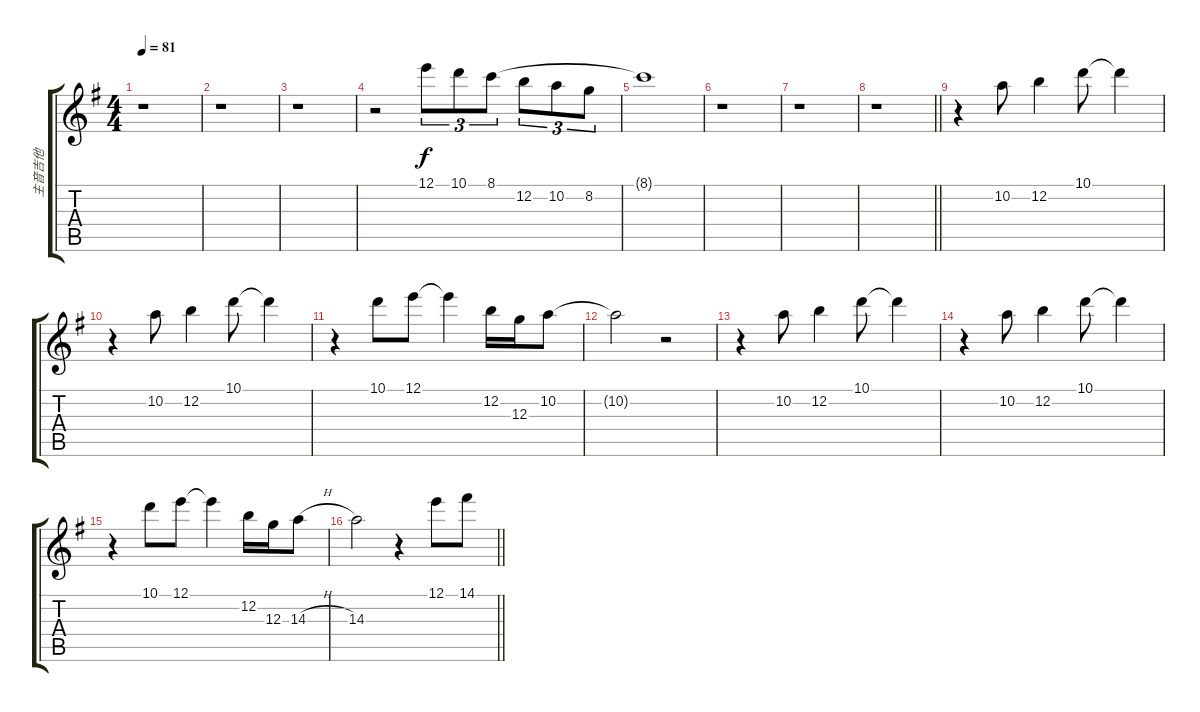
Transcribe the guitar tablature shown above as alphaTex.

\track ("主音吉他" "主音吉他") {instrument distortionguitar}
\staff {score tabs}
\tuning (E4 B3 G3 D3 A2 E2) {hide}
\ts (4 4)
\tempo 81
\clef g2
\ks g
r.1{dy f instrument distortionguitar} |
r.1 |
r.1 |
r.2 12.1.8{tu (3 2)} 10.1.8{tu (3 2)} 8.1.8{tu (3 2)} 12.2.8{tu (3 2)} 10.2.8{tu (3 2)} 8.2.8{tu (3 2)} |
8.1{t}.1 |
r.1 |
r.1 |
\barLineRight lightlight
r.1 |
r.4 10.2.8 12.2.4 10.1.8 10.1{t}.4 |
r.4 10.2.8 12.2.4 10.1.8 10.1{t}.4 |
r.4 10.1.8 12.1.8 12.1{t}.4 12.2.16 12.3.16 10.2.8 |
10.2{t}.2 r.2 |
r.4 10.2.8 12.2.4 10.1.8 10.1{t}.4 |
r.4 10.2.8 12.2.4 10.1.8 10.1{t}.4 |
r.4 10.1.8 12.1.8 12.1{t}.4 12.2.16 12.3.16 14.3{h}.8 |
\barLineRight lightlight
14.3.2 r.4 12.1.8 14.1.8
